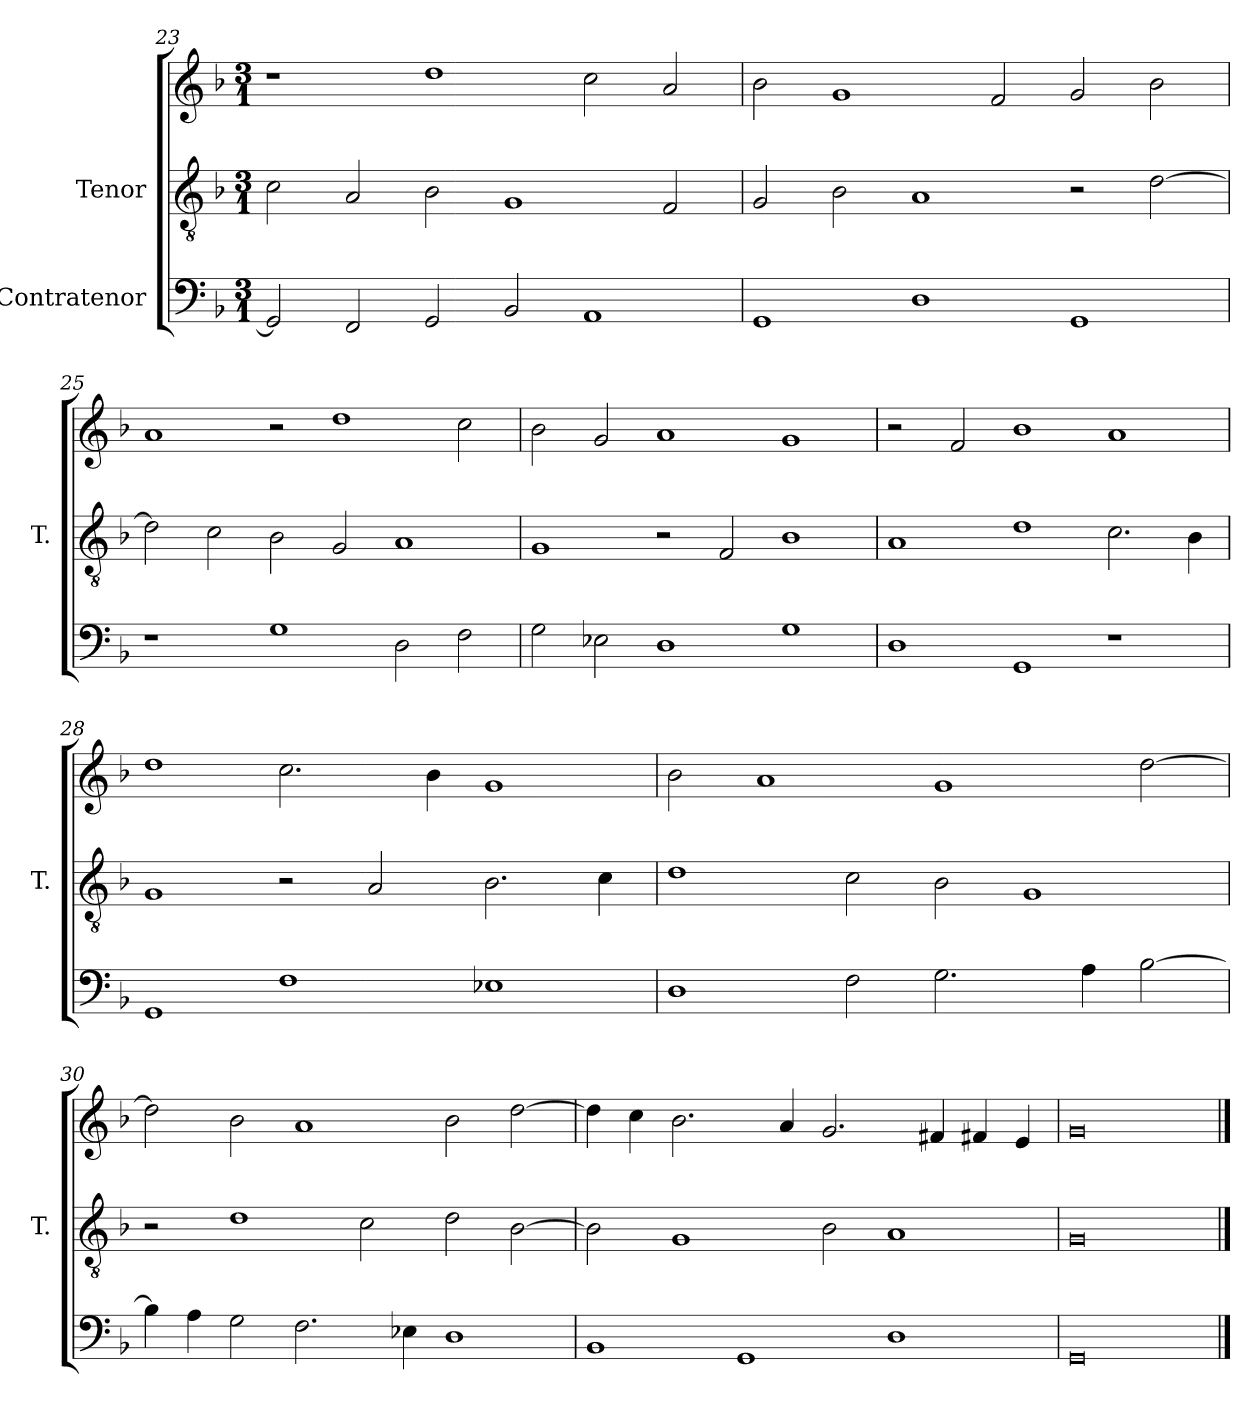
**kern	**kern	**kern
*part3	*part2	*part1
*staff3	*staff2	*staff1
*I"Contratenor	*I"Tenor	*
*	*I'T.	*
*clefF4	*clefGv2	*clefG2
*	*ITrd7c12	*
*k[b-]	*k[b-]	*k[b-]
*F:	*F:	*F:
*M3/1	*M3/1	*M3/1
=23	=23	=23
2GG/]	2C\	1r
2FF/	2AA/	.
2GG/	2BB-\	1dd\
2BB-/	1GG/	.
1AA/	.	2cc\
.	2FF/	2a/
=24	=24	=24
1GG/	2GG/	2b-\
.	2BB-\	1g/
1D\	1AA/	.
.	.	2f/
1GG/	2r	2g/
.	[2D\	2b-\
=25	=25	=25
1r	2D\]	1a/
.	2C\	.
1G\	2BB-\	2r
.	2GG/	1dd\
2D\	1AA/	.
2F\	.	2cc\
=26	=26	=26
2G\	1GG/	2b-\
2E-X\	.	2g/
1D\	2r	1a/
.	2FF/	.
1G\	1BB-\	1g/
=27	=27	=27
1D\	1AA/	2r
.	.	2f/
1GG/	1D\	1b-\
1r	2.C\	1a/
.	4BB-\	.
=28	=28	=28
1GG/	1GG/	1dd\
1F\	2r	2.cc\
.	2AA/	.
.	.	4b-\
1E-X\	2.BB-\	1g/
.	4C\	.
=29	=29	=29
1D\	1D\	2b-\
.	.	1a/
2F\	2C\	.
2.G\	2BB-\	1g/
.	1GG/	.
4A\	.	.
[2B-\	.	[2dd\
=30	=30	=30
4B-\]	2r	2dd\]
4A\	.	.
2G\	1D\	2b-\
2.F\	.	1a/
.	2C\	.
4E-X\	.	.
1D\	2D\	2b-\
.	[2BB-\	[2dd\
=31	=31	=31
1BB-/	2BB-\]	4dd\]
.	.	4cc\
.	1GG/	2.b-\
1GG/	.	.
.	.	4a/
.	2BB-\	2.g/
1D\	1AA/	.
.	.	4f#X/
.	.	4f#X/
.	.	4e/
=32	=32	=32
0GG/	0GG/	0g/
==	==	==
*-	*-	*-
